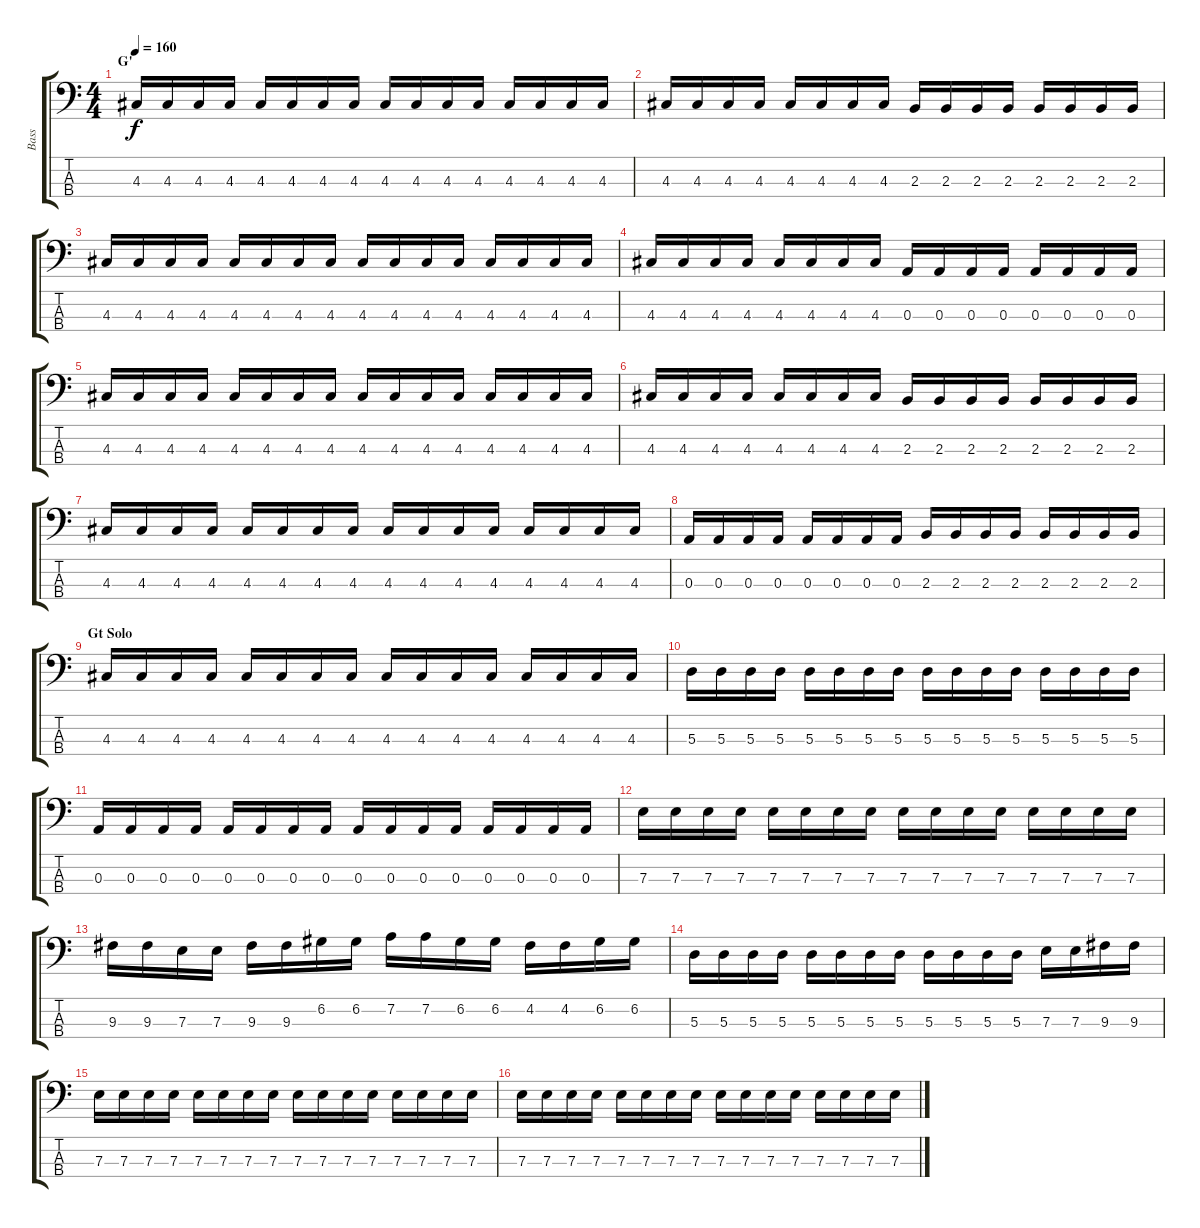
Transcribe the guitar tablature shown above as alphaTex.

\track ("Bass" "Bass") {instrument electricbasspick}
\staff {score tabs}
\tuning (G2 D2 A1 E1) {hide}
\ts (4 4)
\section ("" "G'")
\tempo 160
\clef f4
\ks c
4.3.16{dy f} 4.3.16 4.3.16 4.3.16 4.3.16 4.3.16 4.3.16 4.3.16 4.3.16 4.3.16 4.3.16 4.3.16 4.3.16 4.3.16 4.3.16 4.3.16 |
4.3.16 4.3.16 4.3.16 4.3.16 4.3.16 4.3.16 4.3.16 4.3.16 2.3.16 2.3.16 2.3.16 2.3.16 2.3.16 2.3.16 2.3.16 2.3.16 |
4.3.16 4.3.16 4.3.16 4.3.16 4.3.16 4.3.16 4.3.16 4.3.16 4.3.16 4.3.16 4.3.16 4.3.16 4.3.16 4.3.16 4.3.16 4.3.16 |
4.3.16 4.3.16 4.3.16 4.3.16 4.3.16 4.3.16 4.3.16 4.3.16 0.3.16 0.3.16 0.3.16 0.3.16 0.3.16 0.3.16 0.3.16 0.3.16 |
4.3.16 4.3.16 4.3.16 4.3.16 4.3.16 4.3.16 4.3.16 4.3.16 4.3.16 4.3.16 4.3.16 4.3.16 4.3.16 4.3.16 4.3.16 4.3.16 |
4.3.16 4.3.16 4.3.16 4.3.16 4.3.16 4.3.16 4.3.16 4.3.16 2.3.16 2.3.16 2.3.16 2.3.16 2.3.16 2.3.16 2.3.16 2.3.16 |
4.3.16 4.3.16 4.3.16 4.3.16 4.3.16 4.3.16 4.3.16 4.3.16 4.3.16 4.3.16 4.3.16 4.3.16 4.3.16 4.3.16 4.3.16 4.3.16 |
0.3.16 0.3.16 0.3.16 0.3.16 0.3.16 0.3.16 0.3.16 0.3.16 2.3.16 2.3.16 2.3.16 2.3.16 2.3.16 2.3.16 2.3.16 2.3.16 |
\section ("" "Gt Solo")
4.3.16 4.3.16 4.3.16 4.3.16 4.3.16 4.3.16 4.3.16 4.3.16 4.3.16 4.3.16 4.3.16 4.3.16 4.3.16 4.3.16 4.3.16 4.3.16 |
5.3.16 5.3.16 5.3.16 5.3.16 5.3.16 5.3.16 5.3.16 5.3.16 5.3.16 5.3.16 5.3.16 5.3.16 5.3.16 5.3.16 5.3.16 5.3.16 |
0.3.16 0.3.16 0.3.16 0.3.16 0.3.16 0.3.16 0.3.16 0.3.16 0.3.16 0.3.16 0.3.16 0.3.16 0.3.16 0.3.16 0.3.16 0.3.16 |
7.3.16 7.3.16 7.3.16 7.3.16 7.3.16 7.3.16 7.3.16 7.3.16 7.3.16 7.3.16 7.3.16 7.3.16 7.3.16 7.3.16 7.3.16 7.3.16 |
9.3.16 9.3.16 7.3.16 7.3.16 9.3.16 9.3.16 6.2.16 6.2.16 7.2.16 7.2.16 6.2.16 6.2.16 4.2.16 4.2.16 6.2.16 6.2.16 |
5.3.16 5.3.16 5.3.16 5.3.16 5.3.16 5.3.16 5.3.16 5.3.16 5.3.16 5.3.16 5.3.16 5.3.16 7.3.16 7.3.16 9.3.16 9.3.16 |
7.3.16 7.3.16 7.3.16 7.3.16 7.3.16 7.3.16 7.3.16 7.3.16 7.3.16 7.3.16 7.3.16 7.3.16 7.3.16 7.3.16 7.3.16 7.3.16 |
7.3.16 7.3.16 7.3.16 7.3.16 7.3.16 7.3.16 7.3.16 7.3.16 7.3.16 7.3.16 7.3.16 7.3.16 7.3.16 7.3.16 7.3.16 7.3.16
